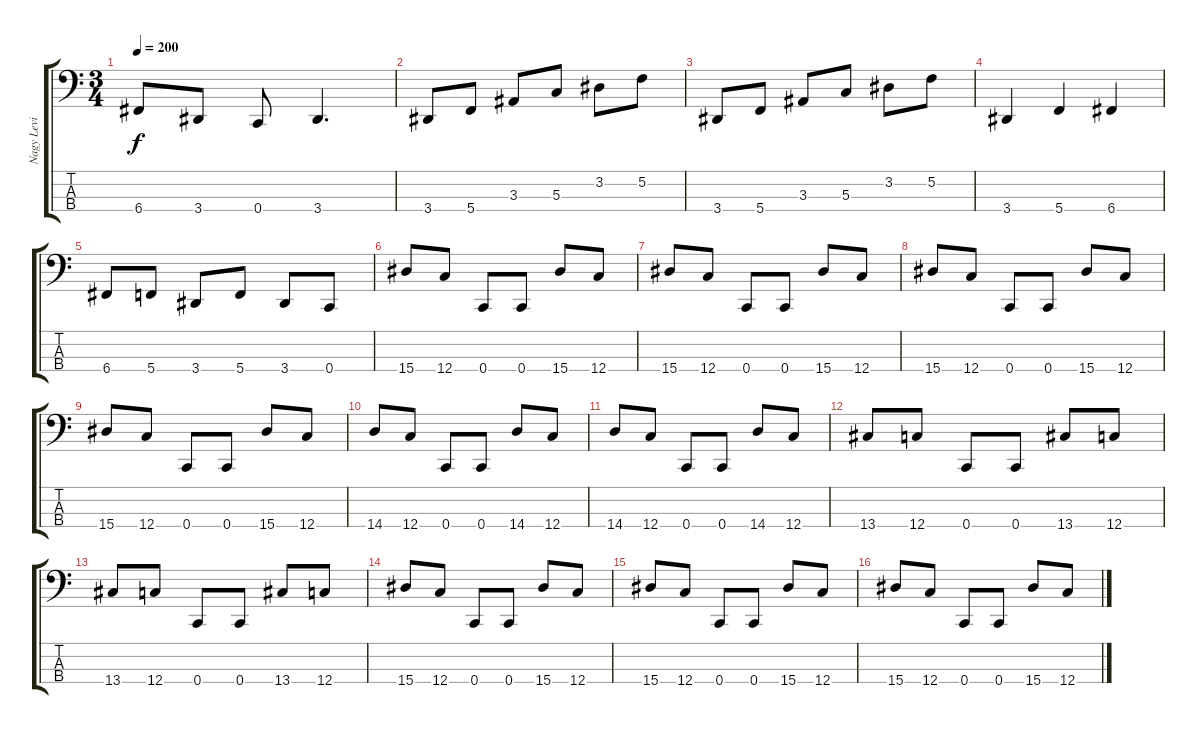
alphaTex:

\track ("Nagy Levi" "Nagy Levi") {instrument electricbassfinger}
\staff {score tabs}
\tuning (F2 C2 G1 C1) {hide}
\ts (3 4)
\tempo 200
\clef f4
\ks c
6.4.8{dy f} 3.4.8 0.4.8 3.4.4{d} |
3.4.8 5.4.8 3.3.8 5.3.8 3.2.8 5.2.8 |
3.4.8 5.4.8 3.3.8 5.3.8 3.2.8 5.2.8 |
3.4.4 5.4.4 6.4.4 |
6.4.8 5.4.8 3.4.8 5.4.8 3.4.8 0.4.8 |
15.4.8 12.4.8 0.4.8 0.4.8 15.4.8 12.4.8 |
15.4.8 12.4.8 0.4.8 0.4.8 15.4.8 12.4.8 |
15.4.8 12.4.8 0.4.8 0.4.8 15.4.8 12.4.8 |
15.4.8 12.4.8 0.4.8 0.4.8 15.4.8 12.4.8 |
14.4.8 12.4.8 0.4.8 0.4.8 14.4.8 12.4.8 |
14.4.8 12.4.8 0.4.8 0.4.8 14.4.8 12.4.8 |
13.4.8 12.4.8 0.4.8 0.4.8 13.4.8 12.4.8 |
13.4.8 12.4.8 0.4.8 0.4.8 13.4.8 12.4.8 |
15.4.8 12.4.8 0.4.8 0.4.8 15.4.8 12.4.8 |
15.4.8 12.4.8 0.4.8 0.4.8 15.4.8 12.4.8 |
15.4.8 12.4.8 0.4.8 0.4.8 15.4.8 12.4.8
